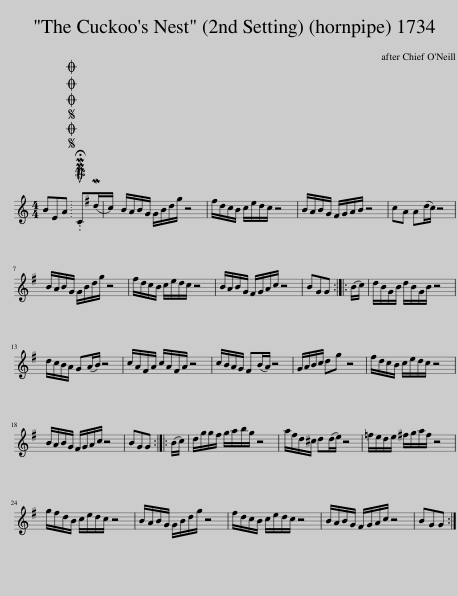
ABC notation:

X:1
L:1/8
M:4/4
I:linebreak $
K:C
V:1 treble
V:1
 BEA |SOSOOO .!fermata!PMTuC(Md/c/) | B/A/B/G/ G/B/d/g/ z4 | ^f/d/c/B/ c/e/d/c/ z4 | B/A/B/G/ ^F/G/A/B/ z4 | %5
 cA A(d/c/) z4 |$ B/A/B/G/ G/B/d/g/ z4 | ^f/d/c/B/ c/e/d/c/ z4 | B/A/B/G/ ^F/G/A/c/ z4 | BGG :: %10
 (B/c/) | d/B/G/B/ d/B/G/B/ z4 |$ d/c/B/A/ G(A/B/) z4 | c/A/^F/A/ c/A/F/A/ z4 | c/B/A/G/ ^F(B/A/) z4 | %15
 G/A/B/c/ dg z4 | ^f/d/c/B/ c/e/d/c/ z4 |$ B/A/B/G/ ^F/G/A/c/ z4 | BGG :: (B/c/) | %20
 d/g/g/^f/ g/a/b/g/ z4 | a/^f/d/^c/ d(d/e/) z4 | =f/e/d/e/ ^f/g/a/f/ z4 |$ g/^f/d/B/ c/e/d/c/ z4 | B/A/B/G/ G/B/d/g/ z4 | %25
 ^f/d/c/B/ c/e/d/c/ z4 | B/A/B/G/ ^F/G/A/c/ z4 | BGG :| %28
